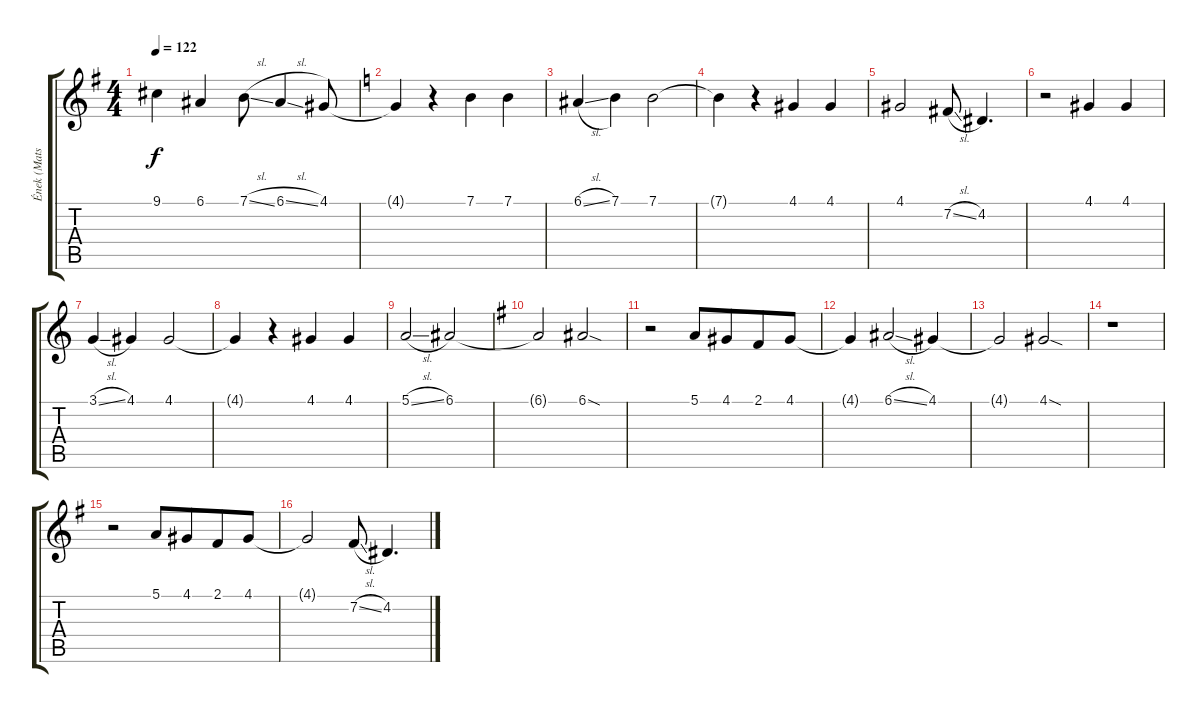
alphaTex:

\track ("Ének (Mats Levén)" "Ének (Mats") {instrument tenorsax}
\staff {score tabs}
\tuning (E4 B3 G3 D3 A2 E2) {hide}
\ts (4 4)
\tempo 122
\clef g2
\ks g
9.1{t}.4{dy f} 6.1.4 7.1{sl}.8 6.1{sl}.4 4.1.8 |
\ks c
4.1{t}.4 r.4 7.1.4 7.1.4 |
6.1{sl}.4 7.1.4 7.1.2 |
7.1{t}.4 r.4 4.1.4 4.1.4 |
4.1.2 7.2{sl}.8 4.2.4{d} |
r.2 4.1.4 4.1.4 |
3.1{sl}.4 4.1.4 4.1.2 |
4.1{t}.4 r.4 4.1.4 4.1.4 |
5.1{sl}.2 6.1.2 |
\ks g
6.1{t}.2 6.1{sod}.2 |
r.2 5.1.8 4.1.8{beam merge} 2.1.8 4.1.8 |
4.1{t}.4 6.1{sl}.2 4.1.4 |
4.1{t}.2 4.1{sod}.2 |
r.1 |
r.2 5.1.8 4.1.8{beam merge} 2.1.8 4.1.8 |
4.1{t}.2 7.2{sl}.8 4.2.4{d}
